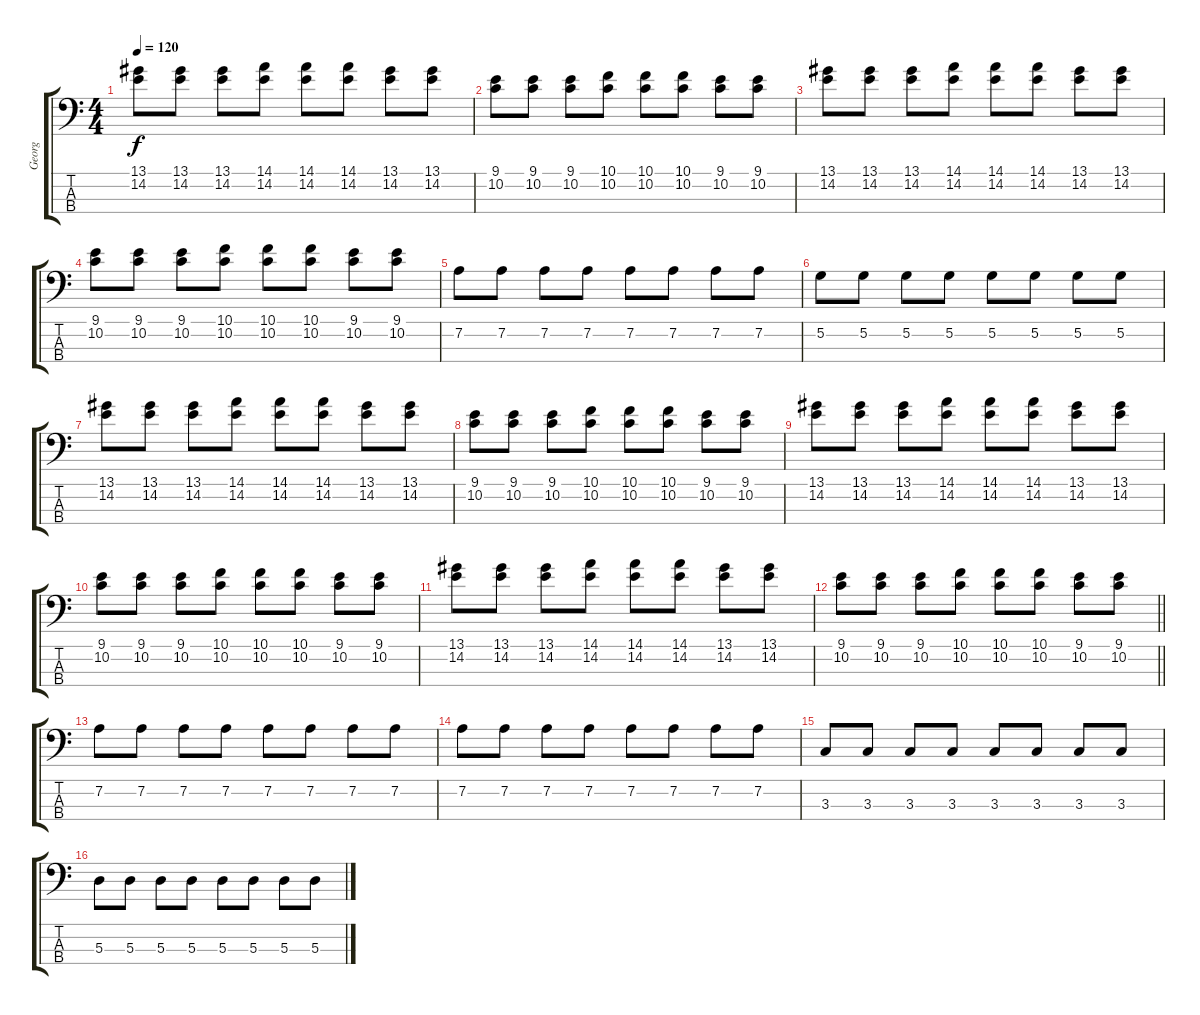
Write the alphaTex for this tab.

\track ("Georg" "Georg") {instrument electricbassfinger}
\staff {score tabs}
\tuning (G2 D2 A1 E1) {hide}
\ts (4 4)
\tempo 120
\clef f4
\ks c
(13.1 14.2).8{dy f} (13.1 14.2).8 (13.1 14.2).8 (14.1 14.2).8 (14.1 14.2).8 (14.1 14.2).8 (13.1 14.2).8 (13.1 14.2).8 |
(9.1 10.2).8 (9.1 10.2).8 (9.1 10.2).8 (10.1 10.2).8 (10.1 10.2).8 (10.1 10.2).8 (9.1 10.2).8 (9.1 10.2).8 |
(13.1 14.2).8 (13.1 14.2).8 (13.1 14.2).8 (14.1 14.2).8 (14.1 14.2).8 (14.1 14.2).8 (13.1 14.2).8 (13.1 14.2).8 |
(9.1 10.2).8 (9.1 10.2).8 (9.1 10.2).8 (10.1 10.2).8 (10.1 10.2).8 (10.1 10.2).8 (9.1 10.2).8 (9.1 10.2).8 |
7.2.8 7.2.8 7.2.8 7.2.8 7.2.8 7.2.8 7.2.8 7.2.8 |
5.2.8 5.2.8 5.2.8 5.2.8 5.2.8 5.2.8 5.2.8 5.2.8 |
(13.1 14.2).8{volume 13} (13.1 14.2).8 (13.1 14.2).8 (14.1 14.2).8 (14.1 14.2).8 (14.1 14.2).8 (13.1 14.2).8 (13.1 14.2).8 |
(9.1 10.2).8 (9.1 10.2).8 (9.1 10.2).8 (10.1 10.2).8 (10.1 10.2).8 (10.1 10.2).8 (9.1 10.2).8 (9.1 10.2).8 |
(13.1 14.2).8 (13.1 14.2).8 (13.1 14.2).8 (14.1 14.2).8 (14.1 14.2).8 (14.1 14.2).8 (13.1 14.2).8 (13.1 14.2).8 |
(9.1 10.2).8 (9.1 10.2).8 (9.1 10.2).8 (10.1 10.2).8 (10.1 10.2).8 (10.1 10.2).8 (9.1 10.2).8 (9.1 10.2).8 |
(13.1 14.2).8 (13.1 14.2).8 (13.1 14.2).8 (14.1 14.2).8 (14.1 14.2).8 (14.1 14.2).8 (13.1 14.2).8 (13.1 14.2).8 |
\barLineRight lightlight
(9.1 10.2).8 (9.1 10.2).8 (9.1 10.2).8 (10.1 10.2).8 (10.1 10.2).8 (10.1 10.2).8 (9.1 10.2).8 (9.1 10.2).8 |
7.2.8 7.2.8 7.2.8 7.2.8 7.2.8 7.2.8 7.2.8 7.2.8 |
7.2.8 7.2.8 7.2.8 7.2.8 7.2.8 7.2.8 7.2.8 7.2.8 |
3.3.8 3.3.8 3.3.8 3.3.8 3.3.8 3.3.8 3.3.8 3.3.8 |
5.3.8 5.3.8 5.3.8 5.3.8 5.3.8 5.3.8 5.3.8 5.3.8
